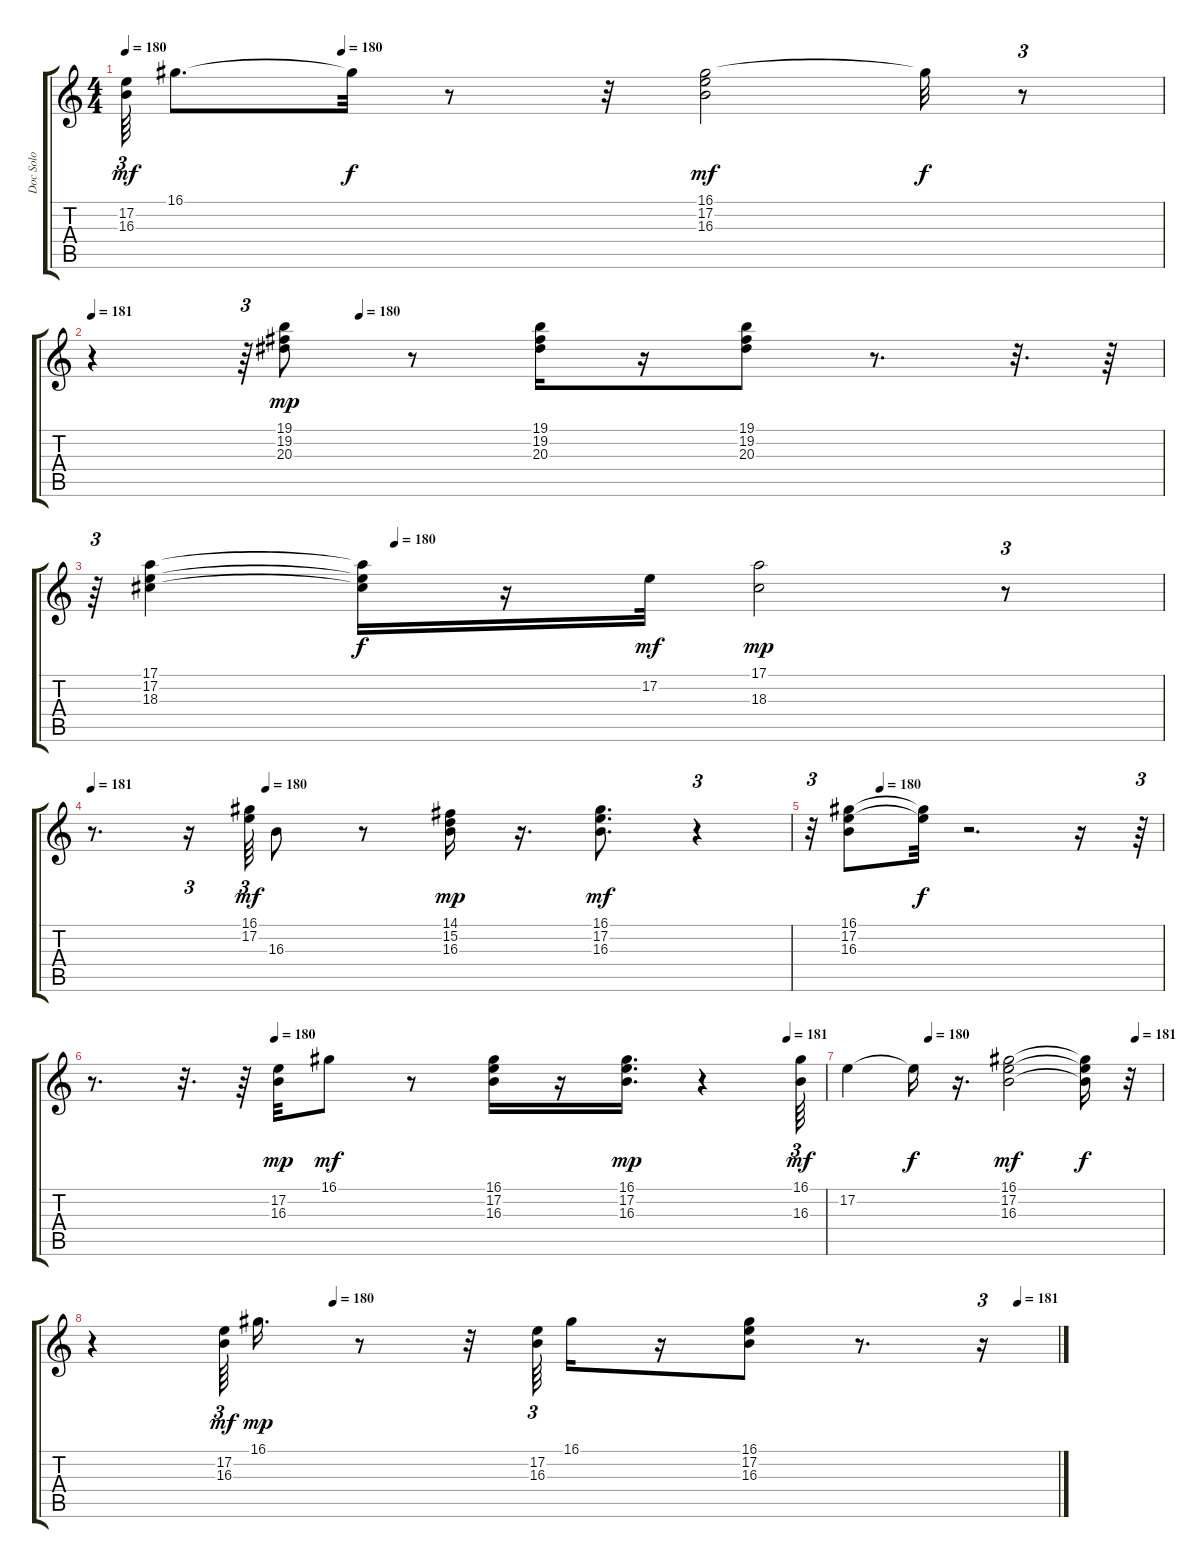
\track ("Doc Solo" "Doc Solo") {instrument tremolostrings}
\staff {score tabs}
\tuning (E4 B3 G3 D3 A2 E2) {hide}
\ts (4 4)
\tempo 180
\tempo (180 0.20833333333333334)
\clef g2
\ks c
(17.2 16.3).64{tu (3 2) dy mf} 16.1.8{d} 16.1{t}.32{dy f} r.8 r.32 (16.1 17.2 16.3).2{dy mf} 16.1{t}.32{dy f} r.8{tu (3 2)} |
\tempo 181
\tempo (180 0.25)
r.4 r.64{tu (3 2)} (19.1 19.2 20.3).8{dy mp} r.8 (19.1 19.2 20.3).16 r.16 (19.1 19.2 20.3).8 r.8{d} r.32{d} r.64 |
\tempo (180 0.28125)
r.64{tu (3 2)} (17.1 17.2 18.3).4 (17.1{t} 17.2{t} 18.3{t}).16{dy f} r.16 17.2.32{dy mf} (17.1 18.3).2{dy mp} r.8{tu (3 2)} |
\tempo 181
\tempo (180 0.25)
r.8{d} r.16{tu (3 2)} (16.1 17.2).64{tu (3 2) dy mf} 16.3.8 r.8 (14.1 15.2 16.3).16{dy mp} r.16{d} (16.1 17.2 16.3).8{d dy mf} r.4{tu (3 2)} |
\tempo (180 0.19791666666666666)
r.32{tu (3 2)} (16.1 17.2 16.3).8 (16.1{t} 17.2{t}).32{dy f} r.2{d} r.16 r.64{tu (3 2)} |
\tempo (180 0.25)
\tempo (181 0.9479166666666666)
r.8{d} r.32{d} r.64 (17.2 16.3).32{dy mp} 16.1.8{dy mf} r.8 (16.1 17.2 16.3).16 r.16 (16.1 17.2 16.3).16{d dy mp} r.4 (16.1 16.3).64{tu (3 2) dy mf} |
\tempo (180 0.2604166666666667)
\tempo (181 0.9166666666666666)
17.2.4 17.2{t}.16{dy f} r.16{d} (16.1 17.2 16.3).2{dy mf} (16.1{t} 17.2{t} 16.3{t}).16{dy f} r.32 |
\tempo (180 0.25)
\tempo (181 0.9583333333333334)
r.4 (17.2 16.3).64{tu (3 2) dy mf} 16.1.16{d dy mp} r.8 r.32 (17.2 16.3).64{tu (3 2)} 16.1.16 r.16 (16.1 17.2 16.3).8 r.8{d} r.16{tu (3 2)}
